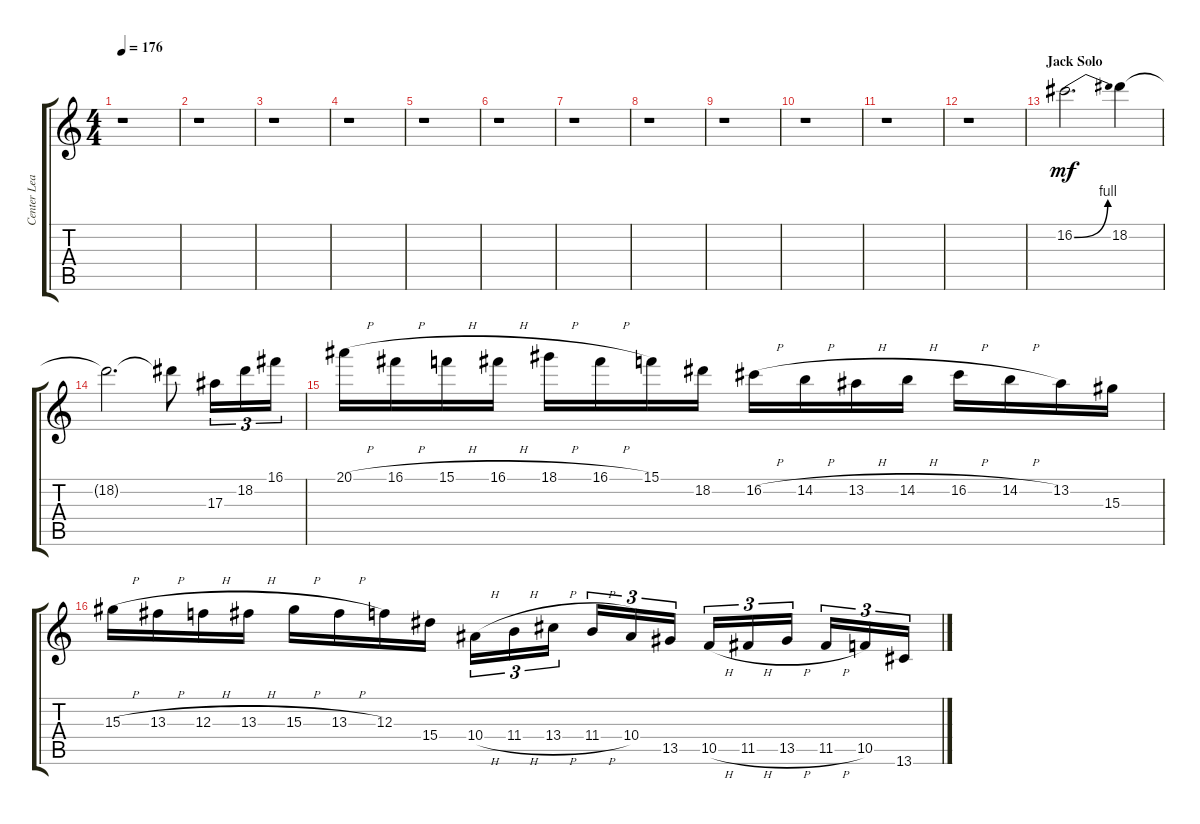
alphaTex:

\track ("Center Lead 1" "Center Lea") {instrument overdrivenguitar}
\staff {score tabs}
\tuning (D4 A3 F3 C3 G2 C2) {hide}
\ts (4 4)
\tempo 176
\clef g2
\ks aminor
r.1{dy mf} |
r.1 |
r.1 |
r.1 |
r.1 |
r.1 |
r.1 |
r.1 |
r.1 |
r.1 |
r.1 |
r.1 |
\section ("" "Jack Solo")
16.2{be (bend 0 0 60 4)}.2{d} 18.2.4 |
18.2{t}.2{d} 18.2{t}.8 17.3.16{tu (3 2)} 18.2.16{tu (3 2)} 16.1.16{tu (3 2)} |
20.1{h}.16 16.1{h}.16 15.1{h}.16 16.1{h}.16 18.1{h}.16 16.1{h}.16 15.1.16 18.2.16 16.2{h}.16 14.2{h}.16 13.2{h}.16 14.2{h}.16 16.2{h}.16 14.2{h}.16 13.2.16 15.3.16 |
15.3{h}.16 13.3{h}.16 12.3{h}.16 13.3{h}.16 15.3{h}.16 13.3{h}.16 12.3.16 15.4.16 10.4{h}.16{tu (3 2)} 11.4{h}.16{tu (3 2)} 13.4{h}.16{tu (3 2)} 11.4{h}.16{tu (3 2)} 10.4.16{tu (3 2)} 13.5.16{tu (3 2)} 10.5{h}.16{tu (3 2)} 11.5{h}.16{tu (3 2)} 13.5{h}.16{tu (3 2)} 11.5{h}.16{tu (3 2)} 10.5.16{tu (3 2)} 13.6.16{tu (3 2)}
